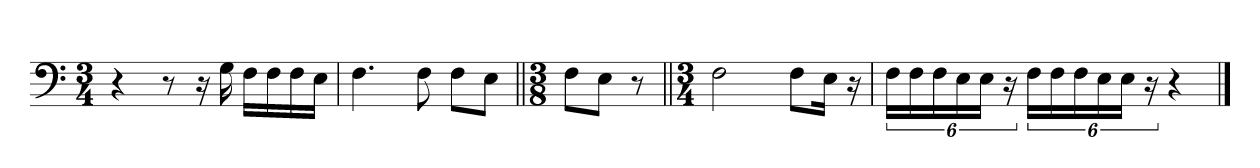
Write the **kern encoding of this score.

**kern
*part1
*staff1
*clefF4
*k[]
*M3/4
=1
4r
8r
16r
16G\
16F\LL
16F\
16F\
16E\JJ
=2
4.F\
8F\
8F\L
8E\J
=3||
*M3/8
8F\L
8E\J
8r
=4||
*M3/4
2F\
8F\L
16E\Jk
16r
=5
24F\LL
24F\
24F\
24E\
24E\JJ
24r
24F\LL
24F\
24F\
24E\
24E\JJ
24r
4r
==
*-
